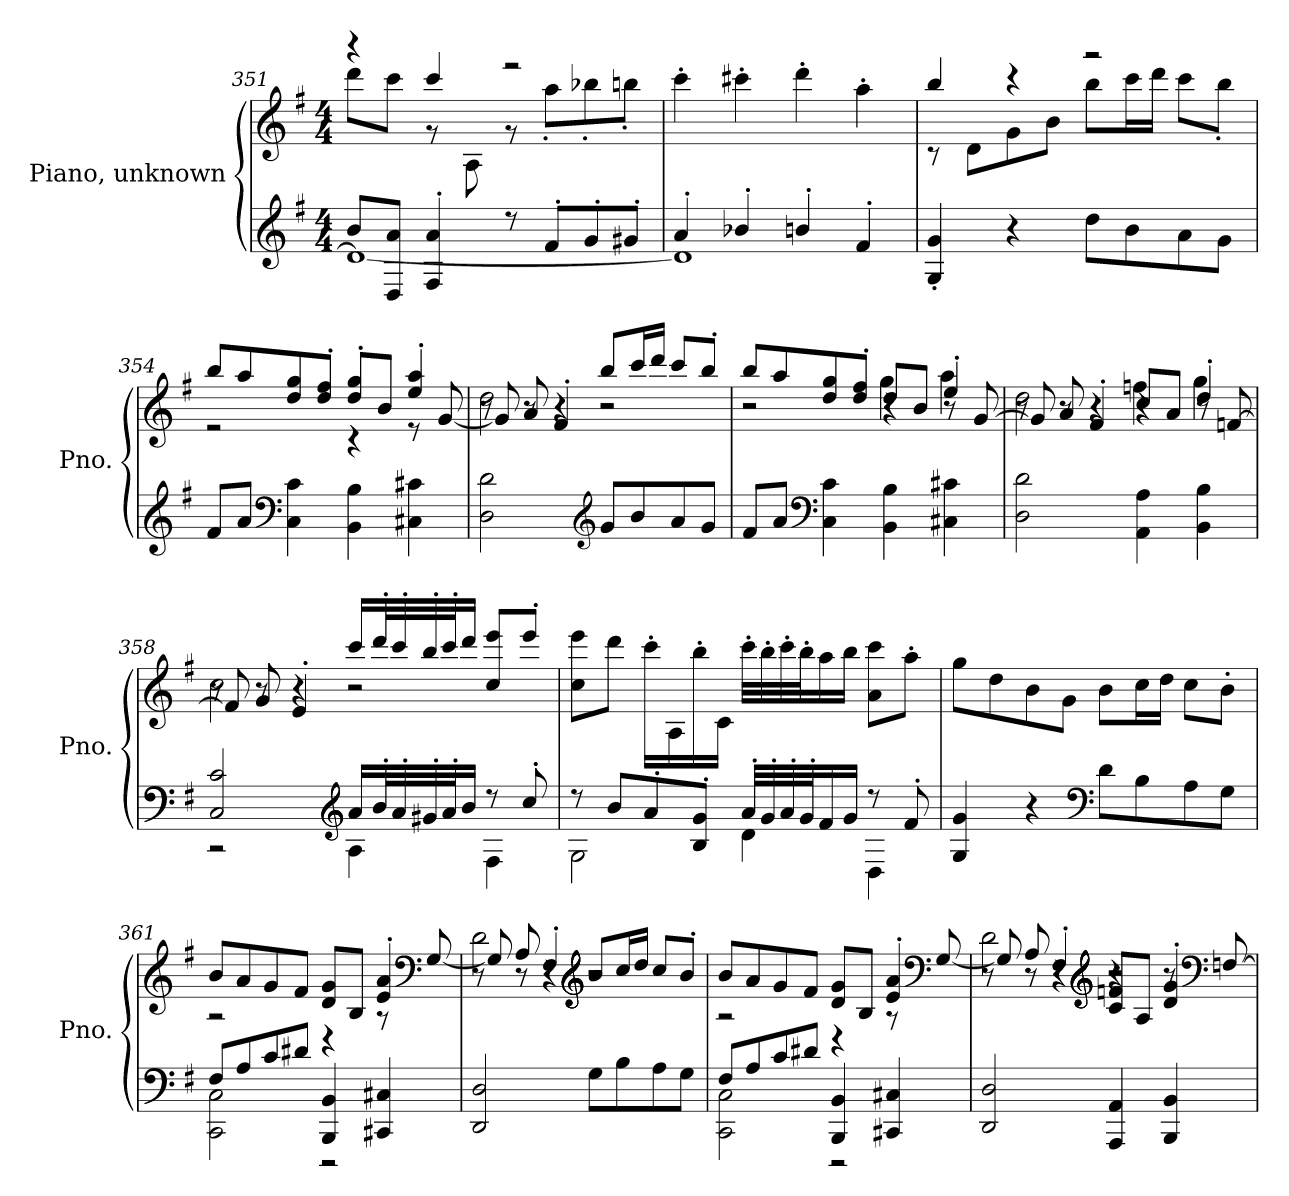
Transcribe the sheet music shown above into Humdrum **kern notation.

**kern	**kern
*part1	*part1
*staff2	*staff1
*I"Piano, unknown	*
*I'Pno.	*
*clefG2	*clefG2
*k[f#]	*k[f#]
*M4/4	*M4/4
=351	=351
*^	*^
8b/L	1d_	4r	8ddd\L
8D/ 8a/J	.	.	8ccc\J
4F#/' 4a/'	.	4ccc/	8r
.	.	.	8A\
8r	.	2r	8r
8f#'/L	.	.	8aa'\L
8g'/	.	.	8bb-X'\
8g#X'/J	.	.	8bbn'\J
*	*	*v	*v
=352	=352	=352
4a'/	1d]	4ccc'\
4b-X'/	.	4ccc#X'\
4bn'/	.	4ddd'\
4f#'/	.	4aa'\
*v	*v	*
=353	=353
*	*^
4G/' 4g/'	4bb/	8r
.	.	8d\L
4r	4r	8g\
.	.	8b\J
8dd\L	2r	8bb\L
8b\	.	16ccc\L
.	.	16ddd\JJ
8a\	.	8ccc\L
8g\J	.	8bb'\J
!!LO:LB:g=z	!!
=354	=354	=354
8f#/L	8bb/L	2r
8a/J	8aa/	.
*clefF4	*	*
4C\ 4c\	8dd/ 8gg/	.
.	8dd/' 8ff#/'J	.
4BB\ 4B\	8dd/' 8gg/'L	4r
.	8b/J	.
4C#X\ 4c#X\	4ee/' 4aa/'	8r
.	.	[8g/
=355	=355	=355
*	*	*^
2D\ 2d\	8r	2dd\	8g/]
.	8a/	.	8r
.	4f#'/	.	4r
*clefG2	*	*	*
8g/L	8bb/L	2r	2r
8b/	16ccc/L	.	.
.	16ddd/JJ	.	.
8a/	8ccc/L	.	.
8g/J	8bb'/J	.	.
=356	=356	=356	=356
8f#/L	8bb/L	2r	2r
8a/J	8aa/	.	.
*clefF4	*	*	*
4C\ 4c\	8dd/ 8gg/	.	.
.	8dd/' 8ff#/'J	.	.
4BB\ 4B\	8dd/L	4gg\	4r
.	8b/J	.	.
4C#X\ 4c#X\	4ee'/	4aa\	8r
.	.	.	[8g/
!!LO:LB:g=z	!!	!!
=357	=357	=357	=357
2D\ 2d\	8r	2dd\	8g/]
.	8a/	.	8r
.	4f#'/	.	4r
4AA\ 4A\	8cc/L	4ffn\	4r
.	8a/J	.	.
4BB\ 4B\	4dd'/	4gg\	8r
.	.	.	[8fn/
=358	=358	=358	=358
*^	*	*	*
2C/ 2c/	2r	8r	2cc\	8f/]
.	.	8g/	.	8r
.	.	4e'/	.	4r
*clefG2	*	*	*	*
16a/LL	4A\	16ccc/LL	2r	2r
32b'/L	.	32ddd'/L	.	.
32a'/	.	32ccc'/	.	.
32g#X'/	.	32bb'/	.	.
32a'/J	.	32ccc'/J	.	.
16b/JJ	.	16ddd/JJ	.	.
8r	4F#\	8cc/ 8eee/L	.	.
8cc'/	.	8eee'/J	.	.
*	*	*v	*v	*v
!!LO:LB:g=z
=359	=359	=359
8r	2G\	8cc\ 8eee\L
8b/L	.	8ddd\J
8a'/	.	16ccc'\LL
.	.	16A\
8B/' 8g/'J	.	16bb'\
.	.	16c\JJ
32a'/LLL	4d\	32ccc'\LLL
32g'/	.	32bb'\
32a'/	.	32ccc'\
32g'/J	.	32bb'\J
16f#/	.	16aa\
16g/JJ	.	16bb\JJ
8r	4D\	8a\ 8ccc\L
8f#'/	.	8aa'\J
*v	*v	*
=360	=360
4G/ 4g/	8gg\L
.	8dd\
4r	8b\
.	8g\J
*clefF4	*
8d\L	8b\L
8B\	16cc\L
.	16dd\JJ
8A\	8cc\L
8G\J	8b'\J
=361	=361
*^	*^
8F#/L	2CC\ 2C\	8b/L	2r
8A/	.	8a/	.
8c/	.	8g/	.
8d#X/J	.	8f#/J	.
4BBB/ 4BB/	2r	8d/ 8g/L	4r
.	.	8B/J	.
4CC#X/ 4C#X/	.	4e/' 4a/'	8r
*	*	*clefF4	*
.	.	.	[8G/
*v	*v	*	*
!!LO:LB:g=z
=362	=362	=362
*	*	*^
2DD/ 2D/	8r	2d\	8G/]
.	8A/	.	8r
.	4F#'/	.	4r
*	*clefG2	*	*
8G\L	8b/L	2r	2r
8B\	16cc/L	.	.
.	16dd/JJ	.	.
8A\	8cc/L	.	.
8G\J	8b'/J	.	.
*	*	*v	*v
=363	=363	=363
*^	*	*
8F#/L	2CC\ 2C\	8b/L	2r
8A/	.	8a/	.
8c/	.	8g/	.
8d#X/J	.	8f#/J	.
4BBB/ 4BB/	2r	8d/ 8g/L	4r
.	.	8B/J	.
4CC#X/ 4C#X/	.	4e/' 4a/'	8r
*	*	*clefF4	*
.	.	.	[8G/
*v	*v	*	*
=364	=364	=364
*	*	*^
2DD/ 2D/	8r	2d\	8G/]
.	8A/	.	8r
.	4F#'/	.	4r
*	*clefG2	*	*
4AAA/ 4AA/	8c/ 8fn/L	2r	4r
.	8A/J	.	.
4BBB/ 4BB/	4d/' 4g/'	.	8r
*	*clefF4	*	*
.	.	.	[8Fn/
*	*v	*v	*v
=	=
*-	*-
